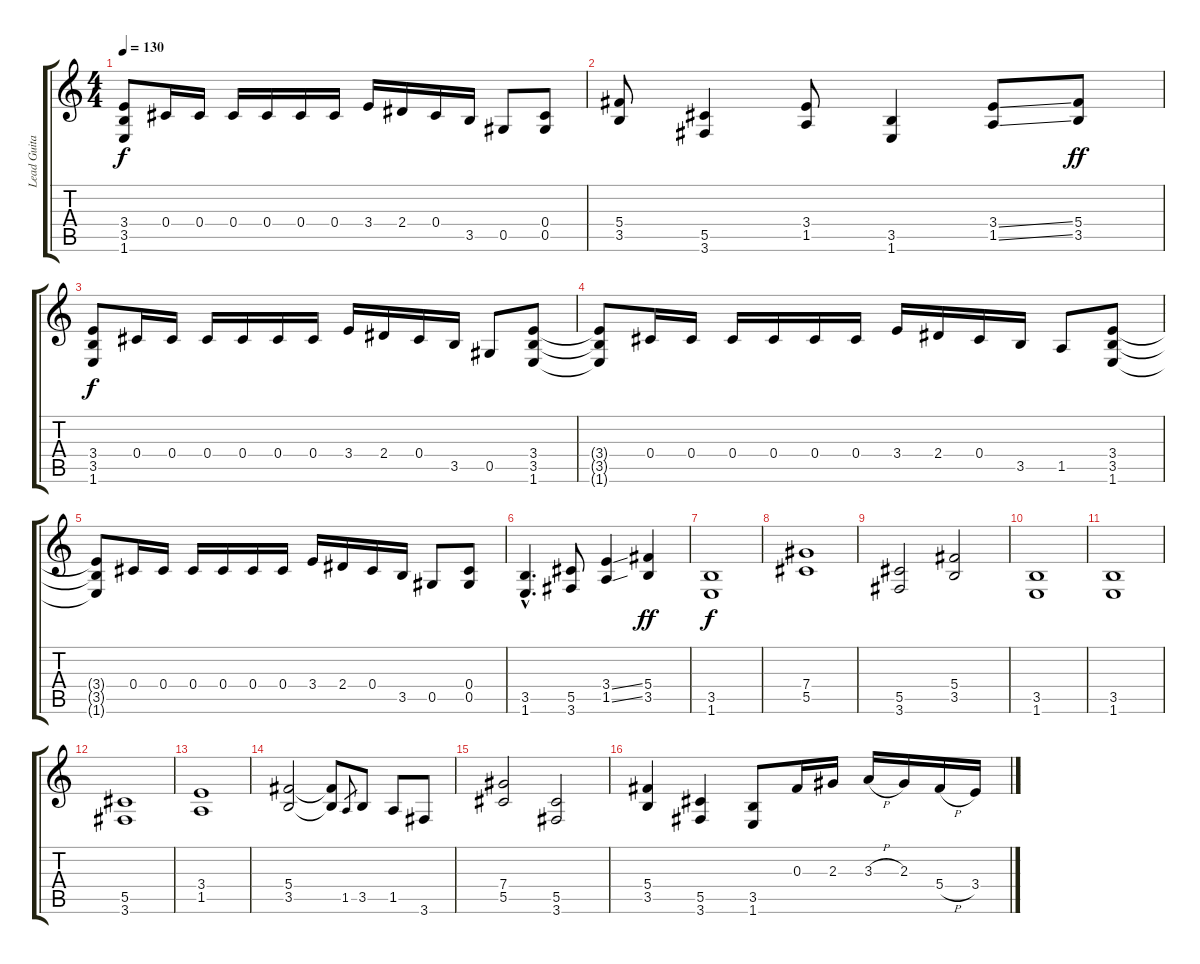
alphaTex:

\track ("Lead Guitar II" "Lead Guita") {instrument distortionguitar}
\staff {score tabs}
\tuning (Eb4 Bb3 Gb3 Db3 Ab2 Eb2) {hide}
\ts (4 4)
\tempo 130
\clef g2
\ks c
(3.4{t} 3.5{t} 1.6{t}).8{dy f} 0.4.16 0.4.16 0.4.16 0.4.16 0.4.16 0.4.16 3.4.16 2.4.16 0.4.16 3.5.16 0.5.8 (0.4 0.5).8 |
(5.4 3.5).8 (5.5 3.6).4 (3.4 1.5).8 (3.5 1.6).4 (3.4{ss} 1.5{ss}).8 (5.4 3.5).8{dy ff} |
(3.4 3.5 1.6).8{dy f} 0.4.16 0.4.16 0.4.16 0.4.16 0.4.16 0.4.16 3.4.16 2.4.16 0.4.16 3.5.16 0.5.8 (3.4 3.5 1.6).8 |
(3.4{t} 3.5{t} 1.6{t}).8 0.4.16 0.4.16 0.4.16 0.4.16 0.4.16 0.4.16 3.4.16 2.4.16 0.4.16 3.5.16 1.5.8 (3.4 3.5 1.6).8 |
(3.4{t} 3.5{t} 1.6{t}).8 0.4.16 0.4.16 0.4.16 0.4.16 0.4.16 0.4.16 3.4.16 2.4.16 0.4.16 3.5.16 0.5.8 (0.4 0.5).8 |
(3.5{hac} 1.6{hac}).4{d} (5.5 3.6).8 (3.4{ss} 1.5{ss}).4 (5.4 3.5).4{dy ff} |
(3.5 1.6).1{dy f} |
(7.4 5.5).1 |
(5.5 3.6).2 (5.4 3.5).2 |
(3.5 1.6).1 |
(3.5 1.6).1 |
(5.5 3.6).1 |
(3.4 1.5).1 |
(5.4 3.5).2 (5.4{t} 3.5{t}).8 1.5.8{gr} 3.5.8 1.5.8 3.6.8 |
(7.4 5.5).2 (5.5 3.6).2 |
(5.4 3.5).4 (5.5 3.6).4 (3.5 1.6).8 0.3.16 2.3.16 3.3{h}.16 2.3.16 5.4{h}.16 3.4.16
